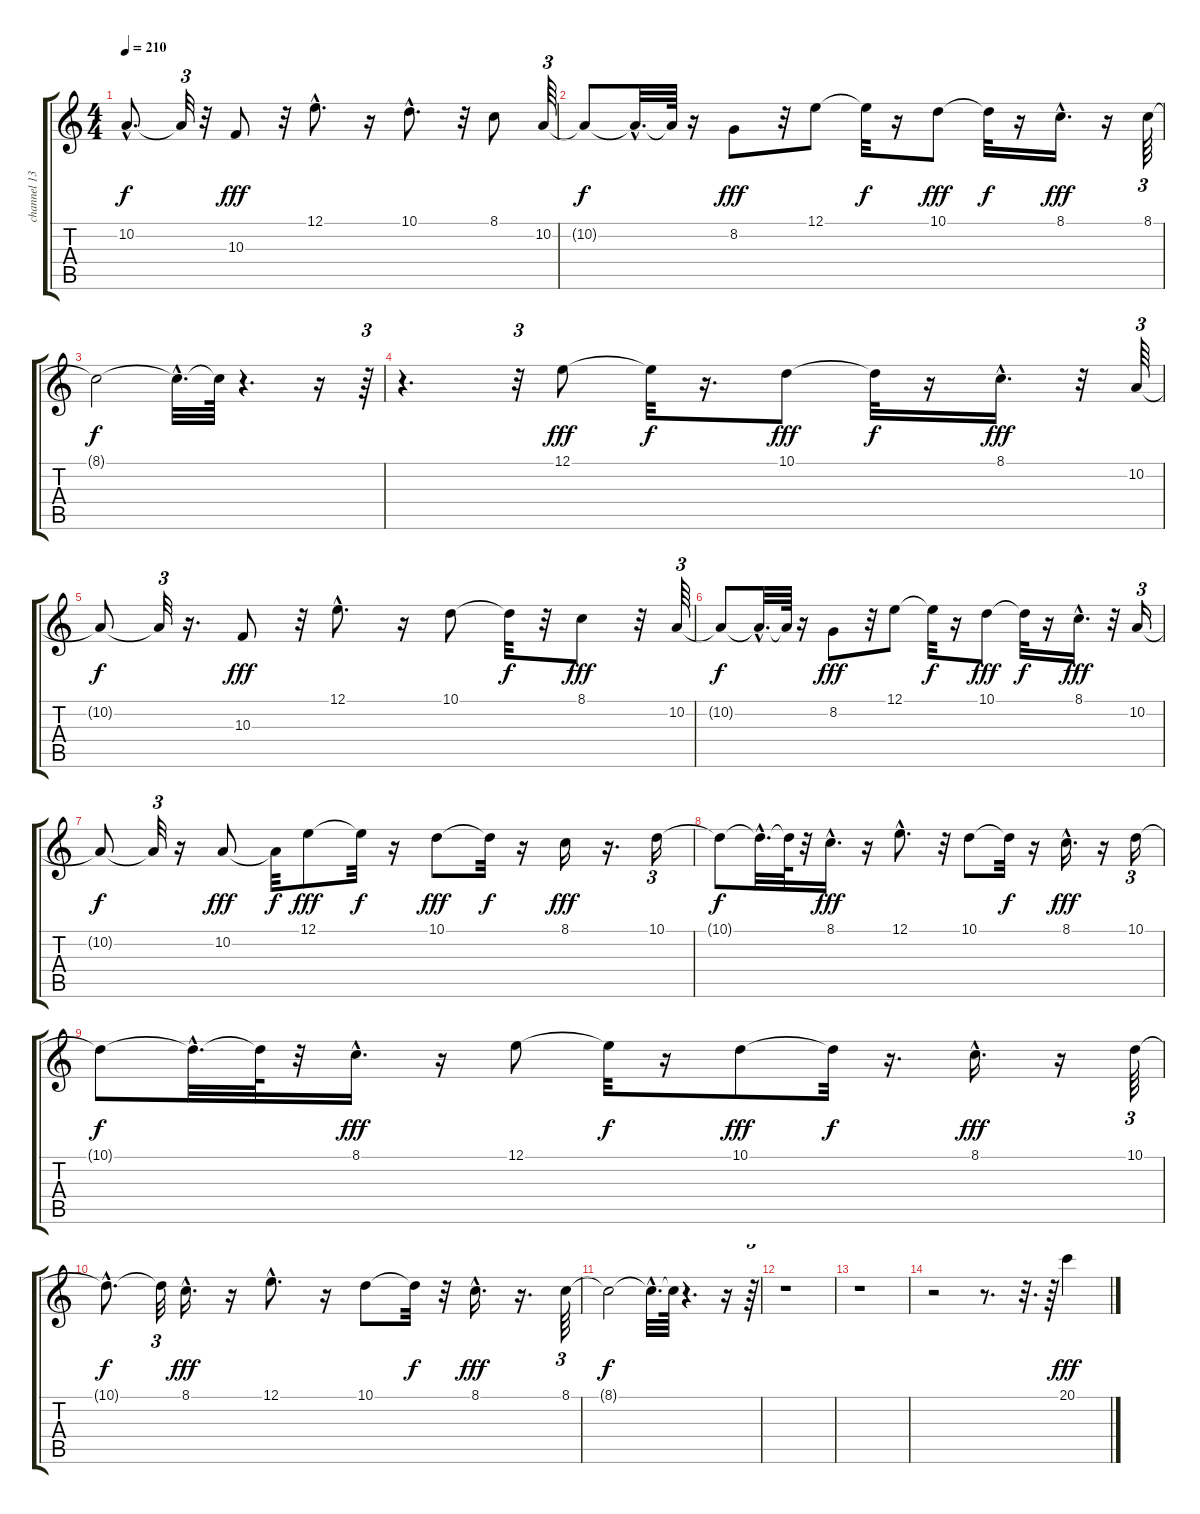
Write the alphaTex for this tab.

\track ("channel 13          " "channel 13") {instrument piccolo}
\staff {score tabs}
\tuning (E4 B3 G3 D3 A2 E2) {hide}
\ts (4 4)
\tempo 210
\clef g2
\ks c
10.2{hac t}.8{d dy f} 10.2{t}.32{tu (3 2)} r.32 10.3.8{dy fff} r.32 12.1{hac}.8{d} r.16 10.1{hac}.8{d} r.32 8.1.8 10.2.64{tu (3 2)} |
10.2{t}.8{dy f} 10.2{hac t}.32{d} 10.2{t}.64 r.16 8.2.8{dy fff} r.32 12.1.8 12.1{t}.32{dy f} r.16 10.1.8{dy fff} 10.1{t}.32{dy f} r.16 8.1{hac}.16{d dy fff} r.16 8.1.64{tu (3 2)} |
8.1{t}.2{dy f} 8.1{hac t}.32{d} 8.1{t}.64 r.4{d} r.16 r.64{tu (3 2)} |
r.4{d} r.32{tu (3 2)} 12.1.8{dy fff} 12.1{t}.32{dy f} r.16{d} 10.1.8{dy fff} 10.1{t}.32{dy f} r.16 8.1{hac}.16{d dy fff} r.32 10.2.64{tu (3 2)} |
10.2{t}.8{dy f} 10.2{t}.32{tu (3 2)} r.16{d} 10.3.8{dy fff} r.32 12.1{hac}.8{d} r.16 10.1.8 10.1{t}.32{dy f} r.32 8.1.8{dy fff} r.32 10.2.64{tu (3 2)} |
10.2{t}.8{dy f} 10.2{hac t}.32{d} 10.2{t}.64 r.16 8.2.8{dy fff} r.32 12.1.8 12.1{t}.32{dy f} r.16 10.1.8{dy fff} 10.1{t}.32{dy f} r.16 8.1{hac}.16{d dy fff} r.32 10.2.16{tu (3 2)} |
10.2{t}.8{dy f} 10.2{t}.32{tu (3 2)} r.16 10.2.8{dy fff} 10.2{t}.32{dy f} 12.1.8{dy fff} 12.1{t}.32{dy f} r.16 10.1.8{dy fff} 10.1{t}.32{dy f} r.16 8.1.16{dy fff} r.16{d} 10.1.16{tu (3 2)} |
10.1{t}.8{dy f} 10.1{hac t}.32{d} 10.1{t}.64 r.32 8.1{hac}.16{d dy fff} r.16 12.1{hac}.8{d} r.32 10.1.8 10.1{t}.32{dy f} r.16 8.1{hac}.16{d dy fff} r.16 10.1.16{tu (3 2)} |
10.1{t}.8{dy f} 10.1{hac t}.32{d} 10.1{t}.64 r.32 8.1{hac}.16{d dy fff} r.16 12.1.8 12.1{t}.32{dy f} r.16 10.1.8{dy fff} 10.1{t}.32{dy f} r.16{d} 8.1{hac}.16{d dy fff} r.16 10.1.64{tu (3 2)} |
10.1{hac t}.8{d dy f} 10.1{t}.32{tu (3 2)} 8.1{hac}.16{d dy fff} r.16 12.1{hac}.8{d} r.16 10.1.8 10.1{t}.32{dy f} r.32 8.1{hac}.16{d dy fff} r.16{d} 8.1.64{tu (3 2)} |
8.1{t}.2{dy f} 8.1{hac t}.32{d} 8.1{t}.64 r.4{d} r.16 r.64{tu (3 2)} |
r.1 |
r.1 |
r.2 r.8{d} r.32{d} r.64 20.1.4{dy fff}
